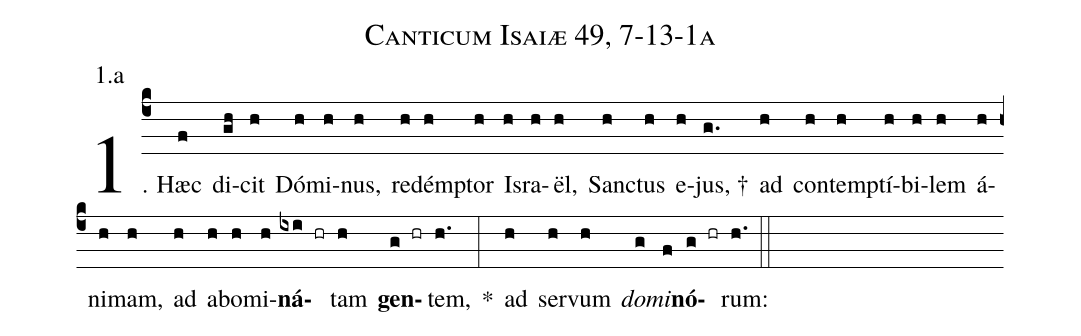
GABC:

name: Canticum Isaiæ 49, 7-13-1a;
annotation: 1.a;
%%
(c4)1. Hæc(f) di(gh)cit(h) Dó(h)mi(h)nus,(h) red(h)émp(h)tor(h) Is(h)ra(h)ël,(h) Sanc(h)tus(h) e(h)jus, †(g.) ad(h) con(h)temp(h)tí(h)bi(h)lem(h) á(h)ni(h)mam,(h) ad(h) ab(h)o(h)mi(h)<b>ná</b>(ixi hr)tam(h) <b>gen</b>(g hr)tem,(h.) *(:) ad(h) ser(h)vum(h) <i>do</i>(g)<i>mi</i>(f)<b>nó</b>(g hr)rum:(h.) (::)
